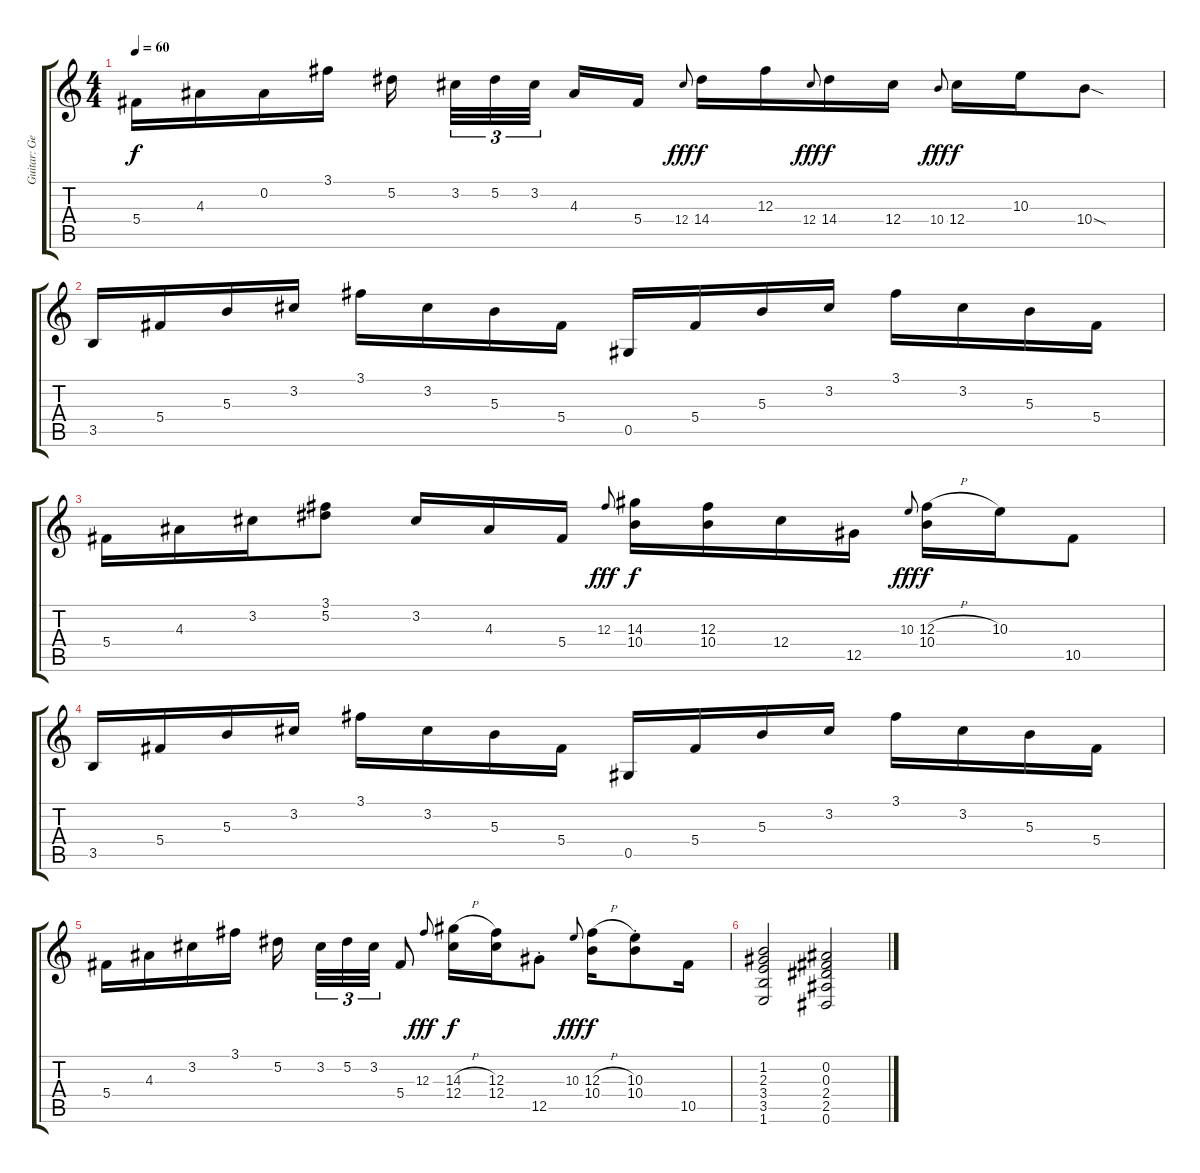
\track ("Guitar: George" "Guitar: Ge") {instrument overdrivenguitar}
\staff {score tabs}
\tuning (Eb4 Bb3 Gb3 Db3 Ab2 Eb2) {hide}
\ts (4 4)
\tempo 60
\clef g2
\ks c
5.4.16{dy f} 4.3.16 0.2.16 3.1.16 5.2.16{beam splitsecondary} 3.2.32{tu (3 2)} 5.2.32{tu (3 2)} 3.2.32{tu (3 2) beam splitsecondary} 4.3.16 5.4.16 12.4.8{gr onbeat dy fff} 14.4.16{dy f} 12.3.16 12.4.8{gr onbeat dy fff} 14.4.16{dy f} 12.4.16 10.4.8{gr onbeat dy fff} 12.4.16{dy f} 10.3.16 10.4{sod}.8 |
3.5.16 5.4.16 5.3.16 3.2.16 3.1.16 3.2.16 5.3.16 5.4.16 0.5.16 5.4.16 5.3.16 3.2.16 3.1.16 3.2.16 5.3.16 5.4.16 |
5.4.16 4.3.16 3.2.16 (3.1 5.2).8 3.2.16 4.3.16 5.4.16 12.3.8{gr onbeat dy fff} (14.3 10.4).16{dy f} (12.3 10.4).16 12.4.16 12.5.16 10.3.8{gr onbeat dy fff} (12.3{h} 10.4).16{dy f} 10.3.16 10.5.8 |
3.5.16 5.4.16 5.3.16 3.2.16 3.1.16 3.2.16 5.3.16 5.4.16 0.5.16 5.4.16 5.3.16 3.2.16 3.1.16 3.2.16 5.3.16 5.4.16 |
5.4.16 4.3.16 3.2.16 3.1.16 5.2.16{beam splitsecondary} 3.2.32{tu (3 2)} 5.2.32{tu (3 2)} 3.2.32{tu (3 2)} 5.4.8 12.3.8{gr onbeat dy fff} (14.3{h} 12.4).16{dy f} (12.3 12.4).16 12.5{st}.8 10.3.8{gr onbeat dy fff} (12.3{h} 10.4).16{dy f} (10.3{st} 10.4{st}).8 10.5.16 |
(1.2 2.3 3.4 3.5 1.6).2 (0.2 0.3 2.4 2.5 0.6).2
